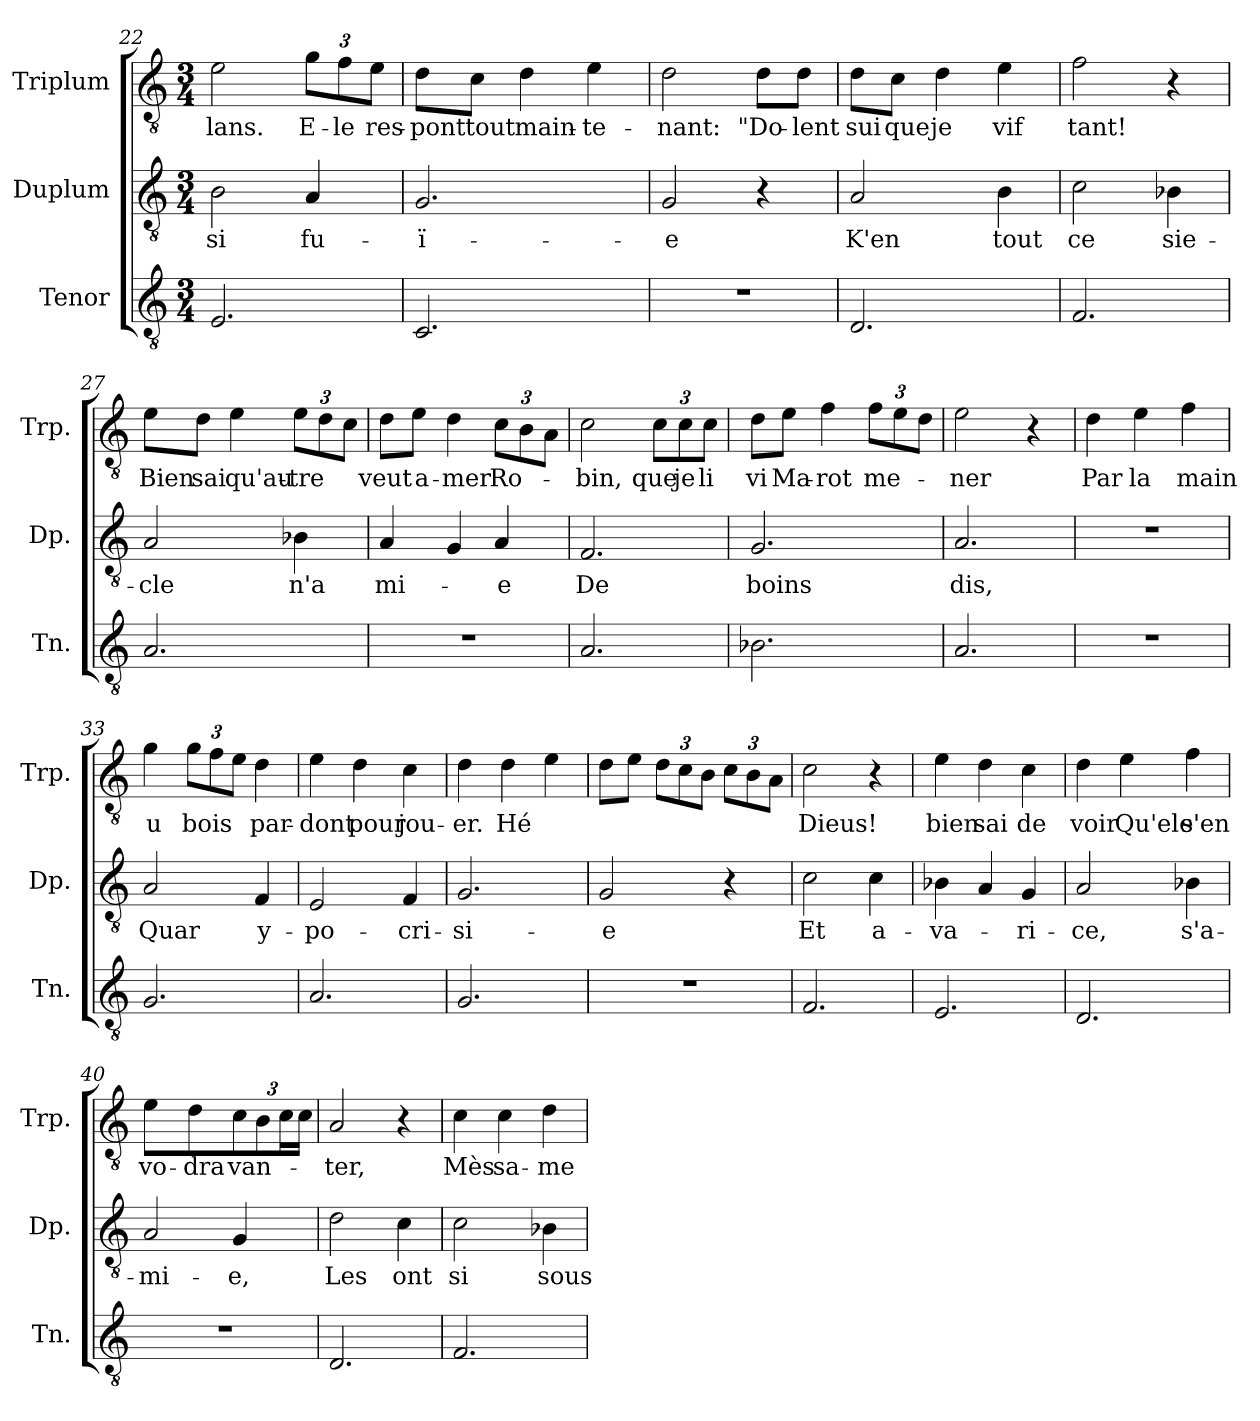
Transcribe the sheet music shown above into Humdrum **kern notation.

**kern	**kern	**text	**kern	**text
*part3	*part2	*part2	*part1	*part1
*staff3	*staff2	*staff2	*staff1	*staff1
*I"Tenor	*I"Duplum	*	*I"Triplum	*
*I'Tn.	*I'Dp.	*	*I'Trp.	*
*clefGv2	*clefGv2	*	*clefGv2	*
*k[]	*k[]	*	*k[]	*
*M3/4	*M3/4	*	*M3/4	*
=22	=22	=22	=22	=22
!	!	!LO:LY:b	!	!LO:LY:b
2.E/	2B\	si	2e\	-lans.
!	!	!LO:LY:b	!	!
*	*	*	*Xbrackettup	*
!	!	!	!	!LO:LY:b
.	4A/	fu-	12g\L	E-
!	!	!	!	!LO:LY:b
.	.	.	12f\	-le
!	!	!	!	!LO:LY:b
.	.	.	12e\J	res-
=23	=23	=23	=23	=23
!	!	!LO:LY:b	!	!LO:LY:b
2.C/	2.G/	-ï-	8d\L	-pont
!	!	!	!	!LO:LY:b
.	.	.	8c\J	tout
!	!	!	!	!LO:LY:b
.	.	.	4d\	main-
!	!	!	!	!LO:LY:b
.	.	.	4e\	-te-
=24	=24	=24	=24	=24
!	!	!LO:LY:b	!	!LO:LY:b
2.r	2G/	-e	2d\	-nant:
!	!	!	!	!LO:LY:b
.	4r	.	8d\L	"Do-
!	!	!	!	!LO:LY:b
.	.	.	8d\J	-lent
!!LO:LB:g=z
=25	=25	=25	=25	=25
!	!	!LO:LY:b	!	!LO:LY:b
2.D/	2A/	K'en	8d\L	sui
!	!	!	!	!LO:LY:b
.	.	.	8c\J	que
!	!	!	!	!LO:LY:b
.	.	.	4d\	je
!	!	!LO:LY:b	!	!LO:LY:b
.	4B\	tout	4e\	vif
=26	=26	=26	=26	=26
!	!	!LO:LY:b	!	!LO:LY:b
2.F/	2c\	ce	2f\	tant!
!	!	!LO:LY:b	!	!
.	4B-X\	sie-	4r	.
=27	=27	=27	=27	=27
!	!	!LO:LY:b	!	!LO:LY:b
2.A/	2A/	-cle	8e\L	Bien
!	!	!	!	!LO:LY:b
.	.	.	8d\J	sai
!	!	!	!	!LO:LY:b
.	.	.	4e\	qu'au-
!	!	!LO:LY:b	!	!LO:LY:b
.	4B-X\	n'a	12e\L	-tre
.	.	.	12d\	.
.	.	.	12c\J	.
=28	=28	=28	=28	=28
!	!	!LO:LY:b	!	!LO:LY:b
2.r	4A/	mi-	8d\L	veut
!	!	!	!	!LO:LY:b
.	.	.	8e\J	a-
!	!	!	!	!LO:LY:b
.	4G/	.	4d\	-mer
!	!	!LO:LY:b	!	!LO:LY:b
.	4A/	-e	12c\L	Ro-
.	.	.	12B\	.
.	.	.	12A\J	.
=29	=29	=29	=29	=29
!	!	!LO:LY:b	!	!LO:LY:b
2.A/	2.F/	De	2c\	-bin,
!	!	!	!	!LO:LY:b
.	.	.	12c\L	que
!	!	!	!	!LO:LY:b
.	.	.	12c\	je
!	!	!	!	!LO:LY:b
.	.	.	12c\J	li
=30	=30	=30	=30	=30
!	!	!LO:LY:b	!	!LO:LY:b
2.B-X\	2.G/	boins	8d\L	vi
!	!	!	!	!LO:LY:b
.	.	.	8e\J	Ma-
!	!	!	!	!LO:LY:b
.	.	.	4f\	-rot
!	!	!	!	!LO:LY:b
.	.	.	12f\L	me-
.	.	.	12e\	.
.	.	.	12d\J	.
!!LO:LB:g=z
=31	=31	=31	=31	=31
!	!	!LO:LY:b	!	!LO:LY:b
2.A/	2.A/	dis,	2e\	-ner
.	.	.	4r	.
=32	=32	=32	=32	=32
!	!	!	!	!LO:LY:b
2.r	2.r	.	4d\	Par
!	!	!	!	!LO:LY:b
.	.	.	4e\	la
!	!	!	!	!LO:LY:b
.	.	.	4f\	main
=33	=33	=33	=33	=33
!	!	!LO:LY:b	!	!LO:LY:b
2.G/	2A/	Quar	4g\	u
!	!	!	!	!LO:LY:b
.	.	.	12g\L	bois
.	.	.	12f\	.
.	.	.	12e\J	.
!	!	!LO:LY:b	!	!LO:LY:b
.	4F/	y-	4d\	par-
=34	=34	=34	=34	=34
!	!	!LO:LY:b	!	!LO:LY:b
2.A/	2E/	-po-	4e\	-dont
!	!	!	!	!LO:LY:b
.	.	.	4d\	pour
!	!	!LO:LY:b	!	!LO:LY:b
.	4F/	-cri-	4c\	jou-
=35	=35	=35	=35	=35
!	!	!LO:LY:b	!	!LO:LY:b
2.G/	2.G/	-si-	4d\	-er.
!	!	!	!	!LO:LY:b
.	.	.	4d\	Hé
.	.	.	4e\	.
=36	=36	=36	=36	=36
!	!	!LO:LY:b	!	!
2.r	2G/	-e	8d\L	.
.	.	.	8e\J	.
.	.	.	12d\L	.
.	.	.	12c\	.
.	.	.	12B\J	.
.	4r	.	12c\L	.
.	.	.	12B\	.
.	.	.	12A\J	.
=37	=37	=37	=37	=37
!	!	!LO:LY:b	!	!LO:LY:b
2.F/	2c\	Et	2c\	Dieus!
!	!	!LO:LY:b	!	!
.	4c\	a-	4r	.
=38	=38	=38	=38	=38
!	!	!LO:LY:b	!	!LO:LY:b
2.E/	4B-X\	-va-	4e\	bien
!	!	!	!	!LO:LY:b
.	4A/	.	4d\	sai
!	!	!LO:LY:b	!	!LO:LY:b
.	4G/	-ri-	4c\	de
!!LO:PB:g=z
=39	=39	=39	=39	=39
!	!	!LO:LY:b	!	!LO:LY:b
2.D/	2A/	-ce,	4d\	voir
!	!	!	!	!LO:LY:b
.	.	.	4e\	Qu'ele
!	!	!LO:LY:b	!	!LO:LY:b
.	4B-X\	s'a-	4f\	s'en
=40	=40	=40	=40	=40
!	!	!LO:LY:b	!	!LO:LY:b
2.r	2A/	-mi-	4e\	vo-
!	!	!	!	!LO:LY:b
.	.	.	4d\	-dra
!	!	!LO:LY:b	!	!LO:LY:b
.	4G/	-e,	12c\L	van-
.	.	.	12B\	.
*	*	*	*tremolo	*
.	.	.	24c\	.
.	.	.	24c\JJ	.
*	*	*	*Xtremolo	*
=41	=41	=41	=41	=41
!	!	!LO:LY:b	!	!LO:LY:b
2.D/	2d\	Les	2A/	-ter,
!	!	!LO:LY:b	!	!
.	4c\	ont	4r	.
=42	=42	=42	=42	=42
!	!	!LO:LY:b	!	!LO:LY:b
2.F/	2c\	si	4c\	Mès
!	!	!	!	!LO:LY:b
.	.	.	4c\	sa-
!	!	!LO:LY:b	!	!LO:LY:b
.	4B-X\	sous-	4d\	-me-
=	=	=	=	=
*-	*-	*-	*-	*-
